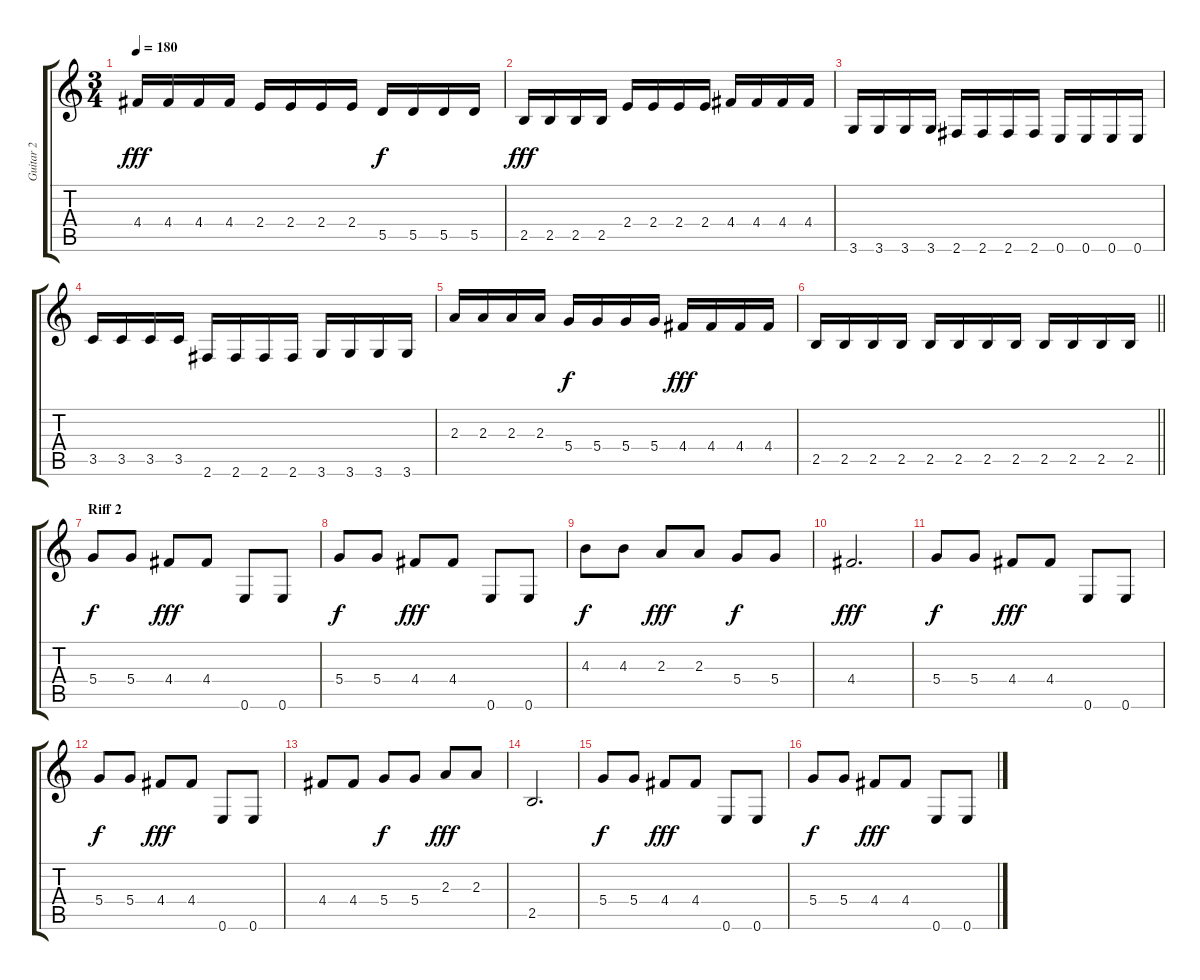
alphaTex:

\track ("Guitar 2" "Guitar 2") {instrument distortionguitar}
\staff {score tabs}
\tuning (E4 B3 G3 D3 A2 E2) {hide}
\ts (3 4)
\tempo 180
\clef g2
\ks c
4.4.16{dy fff} 4.4.16 4.4.16 4.4.16 2.4.16 2.4.16 2.4.16 2.4.16 5.5.16{dy f} 5.5.16 5.5.16 5.5.16 |
2.5.16{dy fff} 2.5.16 2.5.16 2.5.16 2.4.16 2.4.16 2.4.16 2.4.16 4.4.16 4.4.16 4.4.16 4.4.16 |
3.6.16 3.6.16 3.6.16 3.6.16 2.6.16 2.6.16 2.6.16 2.6.16 0.6.16 0.6.16 0.6.16 0.6.16 |
3.5.16 3.5.16 3.5.16 3.5.16 2.6.16 2.6.16 2.6.16 2.6.16 3.6.16 3.6.16 3.6.16 3.6.16 |
2.3.16 2.3.16 2.3.16 2.3.16 5.4.16{dy f} 5.4.16 5.4.16 5.4.16 4.4.16{dy fff} 4.4.16 4.4.16 4.4.16 |
\barLineRight lightlight
2.5.16 2.5.16 2.5.16 2.5.16 2.5.16 2.5.16 2.5.16 2.5.16 2.5.16 2.5.16 2.5.16 2.5.16 |
\section ("" "Riff 2")
5.4.8{dy f} 5.4.8 4.4.8{dy fff} 4.4.8 0.6.8 0.6.8 |
5.4.8{dy f} 5.4.8 4.4.8{dy fff} 4.4.8 0.6.8 0.6.8 |
4.3.8{dy f} 4.3.8 2.3.8{dy fff} 2.3.8 5.4.8{dy f} 5.4.8 |
4.4.2{d dy fff} |
5.4.8{dy f} 5.4.8 4.4.8{dy fff} 4.4.8 0.6.8 0.6.8 |
5.4.8{dy f} 5.4.8 4.4.8{dy fff} 4.4.8 0.6.8 0.6.8 |
4.4.8 4.4.8 5.4.8{dy f} 5.4.8 2.3.8{dy fff} 2.3.8 |
2.5.2{d} |
5.4.8{dy f} 5.4.8 4.4.8{dy fff} 4.4.8 0.6.8 0.6.8 |
5.4.8{dy f} 5.4.8 4.4.8{dy fff} 4.4.8 0.6.8 0.6.8
